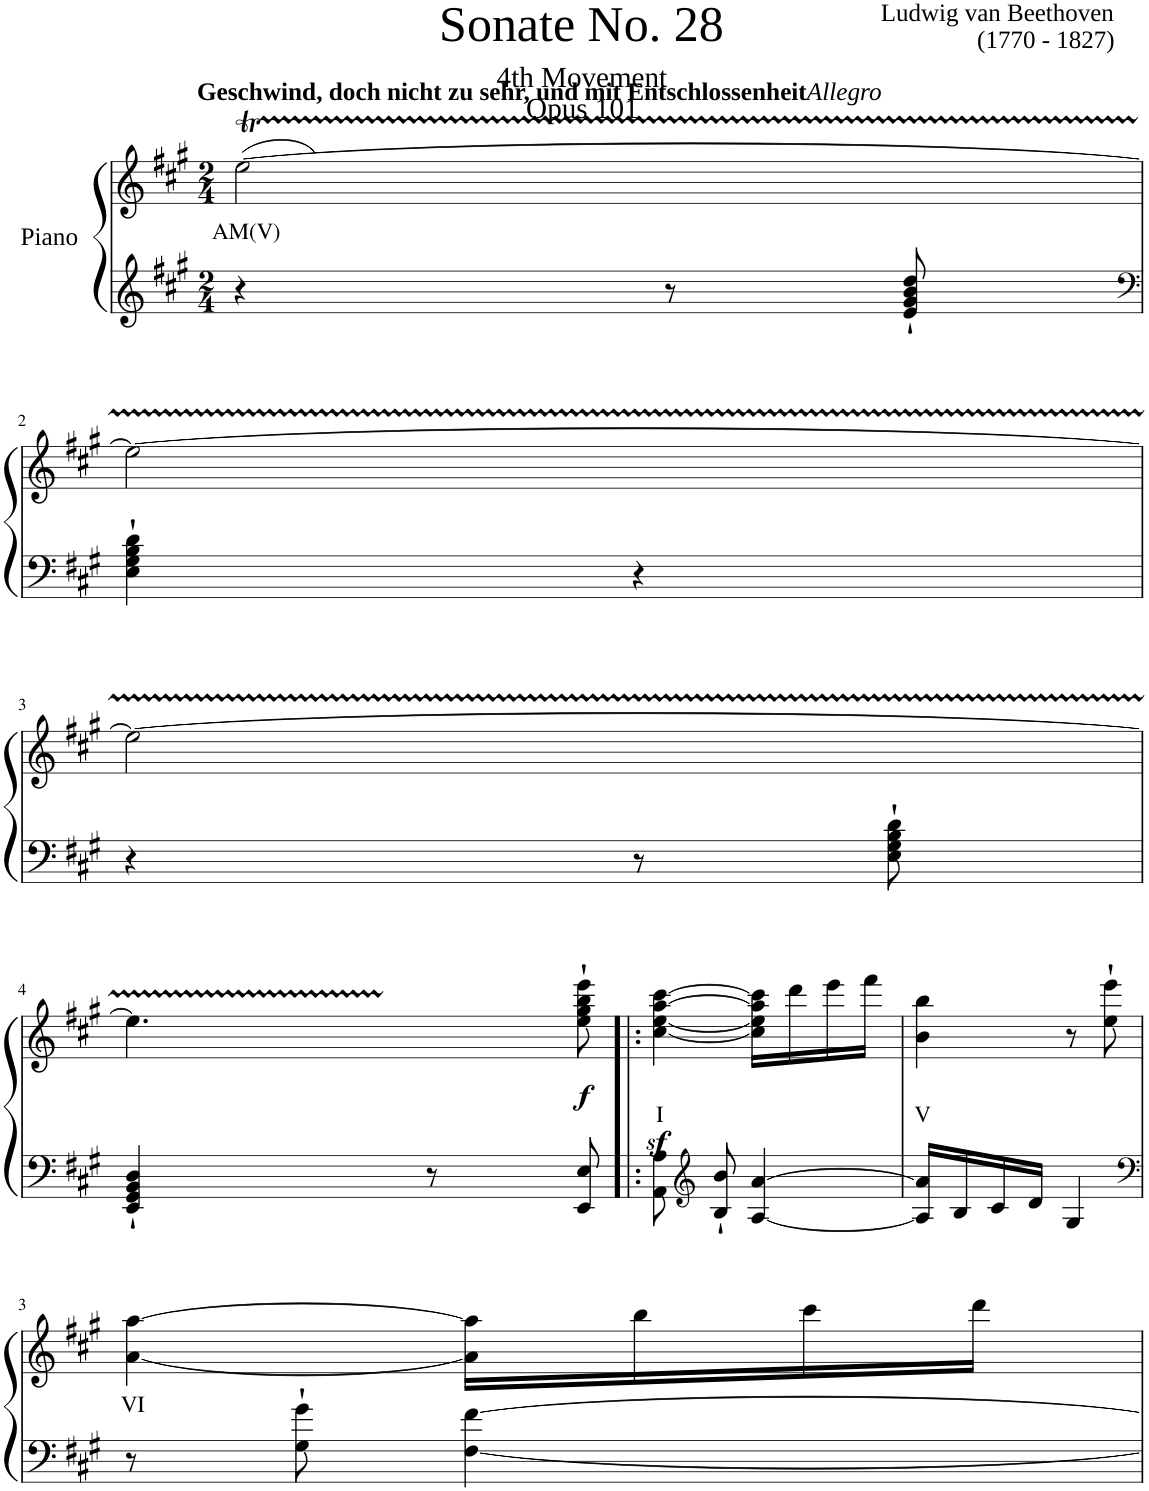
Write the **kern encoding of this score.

**kern	**kern	**text	**dynam
*part1	*part1	*part1	*part1
*staff2	*staff1	*staff1	*staff1/2
*I"Piano	*	*	*
*I'Pno	*	*	*
*clefG2	*clefG2	*	*
*k[f#c#g#]	*k[f#c#g#]	*	*
*M2/4	*M2/4	*	*
=1	=1	=1	=1
!	!LO:TX:a:B:t=Geschwind, doch nicht zu sehr, und mit Entschlossenheit	!	!
!	!LO:TX:a:i:t=Allegro	!	!
!	!	!LO:LY:b	!
*	*^	*	*
4r	(>[>2eeT\	32ryy	AM(V)	.
.	.	32ff#!	.	.
.	.	32ee!)	.	.
.	.	32ff#!	.	.
.	.	32ee!	.	.
.	.	32ff#!	.	.
.	.	32ee!	.	.
.	.	32ff#!	.	.
8r	.	32ee!	.	.
.	.	32ff#!	.	.
.	.	32ee!	.	.
.	.	32ff#!	.	.
8e/'` 8g#/'` 8b/'` 8dd/'`	.	32ee!	.	.
.	.	32ff#!	.	.
.	.	32ee!	.	.
.	.	32ff#!	.	.
!!LO:LB:g=z	!!
=2	=2	=2	=2	=2
*clefF4	*	*	*	*
4E\'` 4G#\'` 4B\'` 4d\'`	2ee\_	32ee!	.	.
.	.	32ff#!	.	.
.	.	32ee!	.	.
.	.	32ff#!	.	.
.	.	32ee!	.	.
.	.	32ff#!	.	.
.	.	32ee!	.	.
.	.	32ff#!	.	.
4r	.	32ee!	.	.
.	.	32ff#!	.	.
.	.	32ee!	.	.
.	.	32ff#!	.	.
.	.	32ee!	.	.
.	.	32ff#!	.	.
.	.	32ee!	.	.
.	.	32ff#!	.	.
!!LO:LB:g=z	!!
=3	=3	=3	=3	=3
4r	2ee\_	32ee!	.	.
.	.	32ff#!	.	.
.	.	32ee!	.	.
.	.	32ff#!	.	.
.	.	32ee!	.	.
.	.	32ff#!	.	.
.	.	32ee!	.	.
.	.	32ff#!	.	.
8r	.	32ee!	.	.
.	.	32ff#!	.	.
.	.	32ee!	.	.
.	.	32ff#!	.	.
8E\'` 8G#\'` 8B\'` 8d\'`	.	32ee!	.	.
.	.	32ff#!	.	.
.	.	32ee!	.	.
.	.	32ff#!	.	.
!!LO:LB:g=z	!!
=4	=4	=4	=4	=4
4EE/'` 4GG#/'` 4BB/'` 4D/'`	4.eeTTT\]	32ee!	.	.
.	.	32ff#!	.	.
.	.	32ee!	.	.
.	.	32ff#!	.	.
.	.	32ee!	.	.
.	.	32ff#!	.	.
.	.	32ee!	.	.
.	.	32ff#!	.	.
8r	.	32ee!	.	.
.	.	32ff#!	.	.
.	.	32ee!	.	.
.	.	32ff#!	.	.
!	!	!	!	!LO:DY:b
8EE/ 8E/	8ee\'` 8gg#\'` 8bb\'` 8eee\'`	8ryy	.	f
=1!|:	=1!|:	=1!|:	=1!|:	=1!|:
!	!	!	!LO:LY:b	!
*	*v	*v	*	*
8AA\ 8A\	[<4cc#\z< [<4ee\z< [4aa\z< [4ccc#\z<	I	.
*clefG2	*	*	*
8B/'` 8b/'`	.	.	.
[4A/ [>4a/	16cc#\] 16ee\] 16aa\] 16ccc#\]LL	.	.
.	16ddd\	.	.
.	16eee\	.	.
.	16fff#\JJ	.	.
=2	=2	=2	=2
!	!	!LO:LY:b	!
16A/] 16a/]LL	4b\ 4bb\	V	.
16B/	.	.	.
16c#/	.	.	.
16d/JJ	.	.	.
4G#/	8r	.	.
.	8ee\'` 8eee\'`	.	.
!!LO:LB:g=z
=3	=3	=3	=3
*clefF4	*	*	*
!	!	!LO:LY:b	!
8r	[<4a\ [>4aa\	VI	.
8G#\'` 8g#\'`	.	.	.
[<4F#\ [>4f#\	16a\] 16aa\]LL	.	.
.	16bb\	.	.
.	16ccc#\	.	.
.	16ddd\JJ	.	.
=	=	=	=
*-	*-	*-	*-
